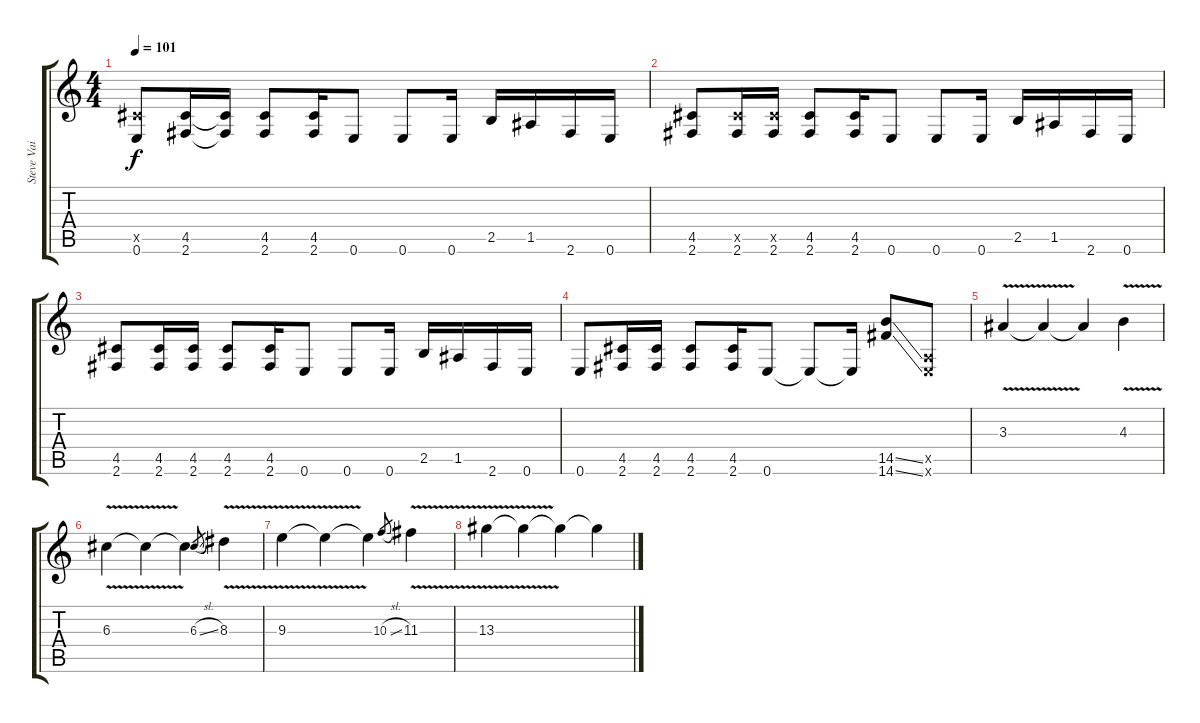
\track ("Steve Vai" "Steve Vai") {instrument distortionguitar}
\staff {score tabs}
\tuning (E4 B3 G3 D3 A2 E2) {hide}
\ts (4 4)
\tempo 101
\clef g2
\ks c
(4.5{x} 0.6).8{txt "" dy f instrument distortionguitar} (4.5 2.6).16 (4.5{t} 2.6{t}).16 (4.5 2.6).8 (4.5 2.6).16 0.6.8 0.6.8 0.6.16 2.5.16 1.5.16 2.6.16 0.6.16 |
(4.5 2.6).8 (4.5{x} 2.6).16 (4.5{x} 2.6).16 (4.5 2.6).8 (4.5 2.6).16 0.6.8 0.6.8 0.6.16 2.5.16 1.5.16 2.6.16 0.6.16 |
(4.5 2.6).8 (4.5 2.6).16 (4.5 2.6).16 (4.5 2.6).8 (4.5 2.6).16 0.6.8 0.6.8 0.6.16 2.5.16 1.5.16 2.6.16 0.6.16 |
0.6.8 (4.5 2.6).16 (4.5 2.6).16 (4.5 2.6).8 (4.5 2.6).16 0.6.8 0.6{t}.8 0.6{t}.16 (14.5{ss} 14.6{ss}).8 (0.5{x} 0.6{x}).8 |
3.3{v}.4 3.3{t}.4 3.3{t}.4 4.3{v}.4 |
6.3{v}.4 6.3{t}.4 6.3{t}.4 6.3{sl}.8{gr} 8.3{v}.4 |
9.3{v}.4 9.3{t}.4 9.3{t}.4 10.3{sl}.8{gr} 11.3{v}.4 |
13.3{v}.4 13.3{t}.4 13.3{t}.4 13.3{t}.4
